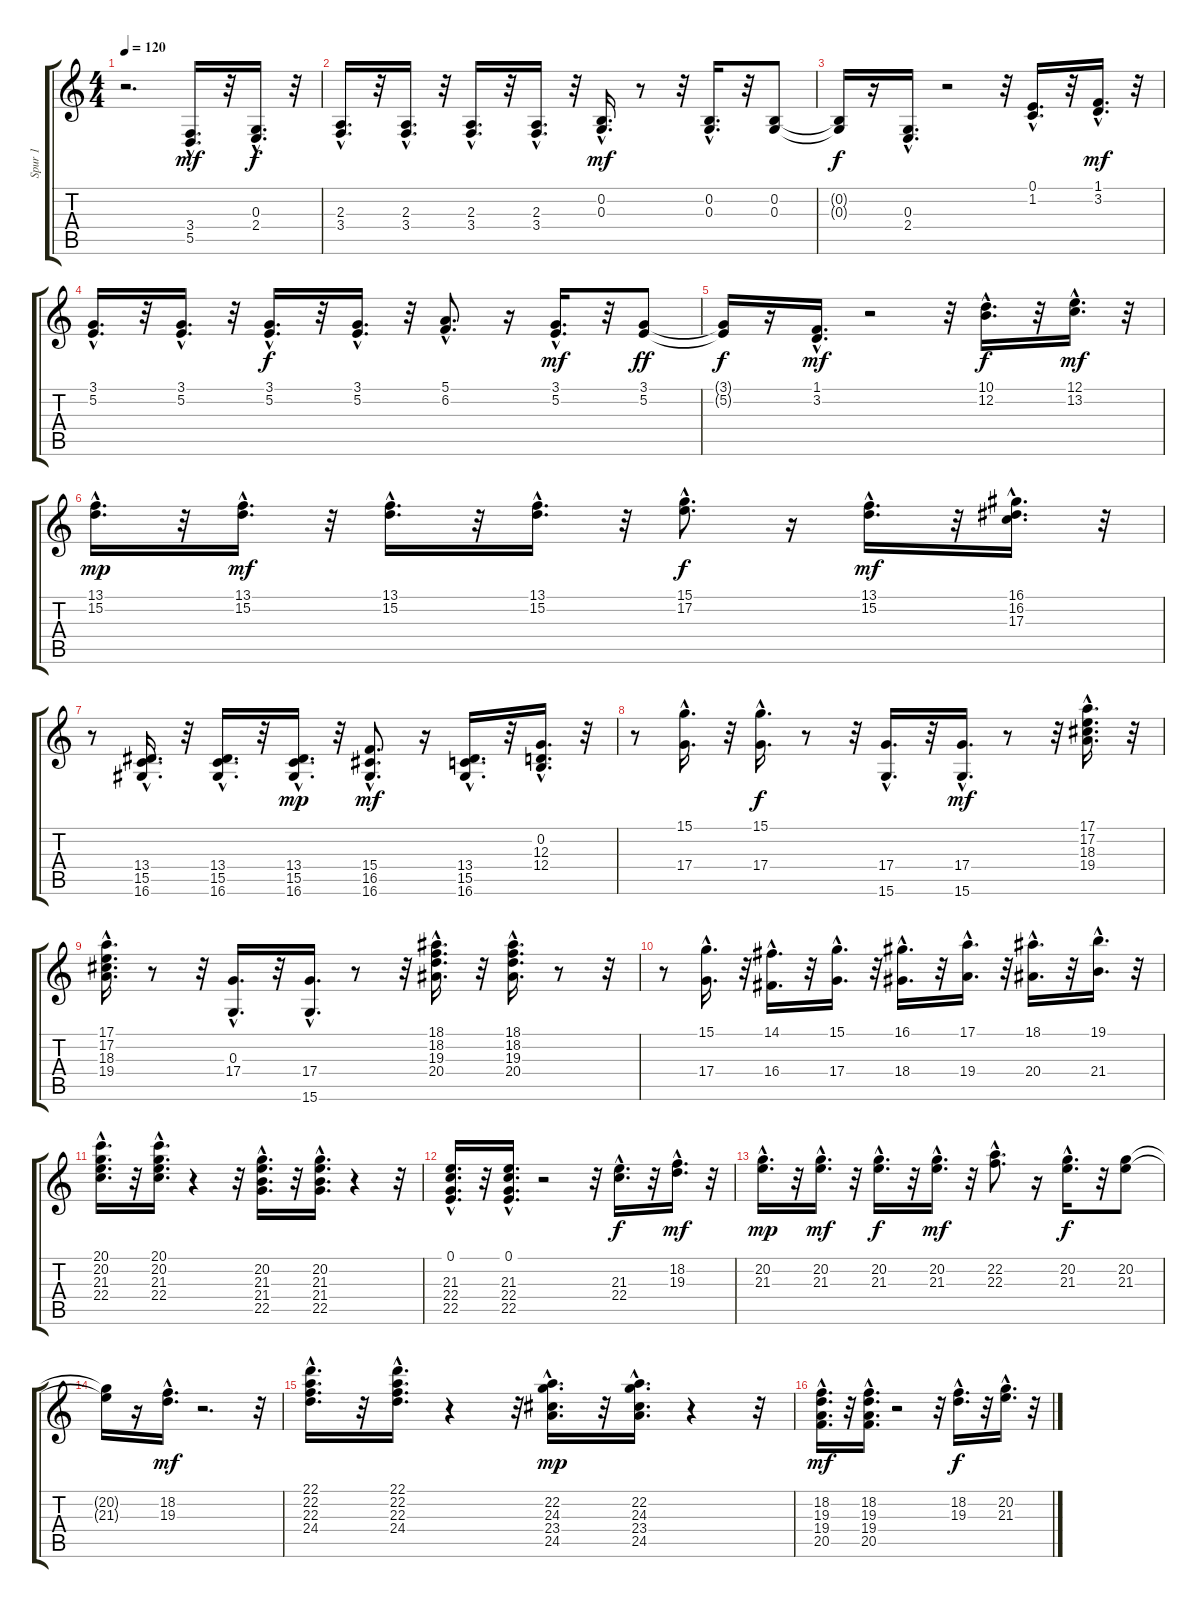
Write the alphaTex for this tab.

\track ("Spur 1" "Spur 1") {instrument electricpiano2}
\staff {score tabs}
\tuning (E4 B3 G3 D3 A2 E2) {hide}
\ts (4 4)
\tempo 120
\clef g2
\ks c
r.2{d dy mf instrument electricpiano2} (3.4{hac} 5.5{hac}).16{d} r.32 (0.3{hac} 2.4{hac}).16{d dy f} r.32 |
(2.3{hac} 3.4{hac}).16{d} r.32 (2.3{hac} 3.4{hac}).16{d} r.32 (2.3{hac} 3.4{hac}).16{d} r.32 (2.3{hac} 3.4{hac}).16{d} r.32 (0.2{hac} 0.3{hac}).16{d dy mf} r.8 r.32 (0.2{hac} 0.3{hac}).16{d} r.32 (0.2 0.3).8 |
(0.2{t} 0.3{t}).16{dy f} r.16 (0.3{hac} 2.4{hac}).16{d} r.2 r.32 (0.1{hac} 1.2{hac}).16{d instrument electricpiano2} r.32 (1.1{hac} 3.2{hac}).16{d dy mf} r.32 |
(3.1{hac} 5.2{hac}).16{d} r.32 (3.1{hac} 5.2{hac}).16{d} r.32 (3.1{hac} 5.2{hac}).16{d dy f} r.32 (3.1{hac} 5.2{hac}).16{d} r.32 (5.1{hac} 6.2{hac}).8{d} r.16 (3.1{hac} 5.2{hac}).16{d dy mf} r.32 (3.1 5.2).8{dy ff} |
(3.1{t} 5.2{t}).16{dy f} r.16 (1.1{hac} 3.2{hac}).16{d dy mf} r.2 r.32 (10.1{hac} 12.2{hac}).16{d dy f} r.32 (12.1{hac} 13.2{hac}).16{d dy mf} r.32 |
(13.1{hac} 15.2{hac}).16{d dy mp} r.32 (13.1{hac} 15.2{hac}).16{d dy mf} r.32 (13.1{hac} 15.2{hac}).16{d} r.32 (13.1{hac} 15.2{hac}).16{d} r.32 (15.1{hac} 17.2{hac}).8{d dy f} r.16 (13.1{hac} 15.2{hac}).16{d dy mf} r.32 (16.1{hac} 16.2{hac} 17.3{hac}).16{d} r.32 |
r.8 (13.4{hac} 15.5{hac} 16.6{hac}).16{d instrument electricpiano2} r.32 (13.4{hac} 15.5{hac} 16.6{hac}).16{d} r.32 (13.4{hac} 15.5{hac} 16.6{hac}).16{d dy mp} r.32 (15.4{hac} 16.5{hac} 16.6{hac}).8{d dy mf} r.16 (13.4{hac} 15.5{hac} 16.6{hac}).16{d} r.32 (0.2{hac} 12.3{hac} 12.4{hac}).16{d} r.32 |
r.8 (15.1{hac} 17.4{hac}).16{d} r.32 (15.1{hac} 17.4{hac}).16{d dy f} r.8 r.32 (17.4{hac} 15.6{hac}).16{d} r.32 (17.4{hac} 15.6{hac}).16{d dy mf} r.8 r.32 (17.1{hac} 17.2{hac} 18.3{hac} 19.4{hac}).16{d} r.32 |
(17.1{hac} 17.2{hac} 18.3{hac} 19.4{hac}).16{d instrument electricpiano2} r.8 r.32 (0.3{hac} 17.4{hac}).16{d} r.32 (17.4{hac} 15.6{hac}).16{d} r.8 r.32 (18.1{hac} 18.2{hac} 19.3{hac} 20.4{hac}).16{d} r.32 (18.1{hac} 18.2{hac} 19.3{hac} 20.4{hac}).16{d} r.8 r.32 |
r.8 (15.1{hac} 17.4{hac}).16{d} r.32 (14.1{hac} 16.4{hac}).16{d} r.32 (15.1{hac} 17.4{hac}).16{d} r.32 (16.1{hac} 18.4{hac}).16{d} r.32 (17.1{hac} 19.4{hac}).16{d} r.32 (18.1{hac} 20.4{hac}).16{d} r.32 (19.1{hac} 21.4{hac}).16{d} r.32 |
(20.1{hac} 20.2{hac} 21.3{hac} 22.4{hac}).16{d instrument electricpiano2} r.32 (20.1{hac} 20.2{hac} 21.3{hac} 22.4{hac}).16{d} r.4 r.32 (20.2{hac} 21.3{hac} 21.4{hac} 22.5{hac}).16{d} r.32 (20.2{hac} 21.3{hac} 21.4{hac} 22.5{hac}).16{d} r.4 r.32 |
(0.1{hac} 21.3{hac} 22.4{hac} 22.5{hac}).16{d instrument electricpiano2} r.32 (0.1{hac} 21.3{hac} 22.4{hac} 22.5{hac}).16{d} r.2 r.32 (21.3{hac} 22.4{hac}).16{d dy f} r.32 (18.2{hac} 19.3{hac}).16{d dy mf} r.32 |
(20.2{hac} 21.3{hac}).16{d dy mp} r.32 (20.2{hac} 21.3{hac}).16{d dy mf} r.32 (20.2{hac} 21.3{hac}).16{d dy f} r.32 (20.2{hac} 21.3{hac}).16{d dy mf} r.32 (22.2{hac} 22.3{hac}).8{d} r.16 (20.2{hac} 21.3{hac}).16{d dy f} r.32 (20.2 21.3).8 |
(20.2{t} 21.3{t}).16 r.16 (18.2{hac} 19.3{hac}).16{d dy mf} r.2{d} r.32 |
(22.1{hac} 22.2{hac} 22.3{hac} 24.4{hac}).16{d} r.32 (22.1{hac} 22.2{hac} 22.3{hac} 24.4{hac}).16{d} r.4 r.32 (22.2{hac} 24.3{hac} 23.4{hac} 24.5{hac}).16{d dy mp} r.32 (22.2{hac} 24.3{hac} 23.4{hac} 24.5{hac}).16{d} r.4 r.32 |
(18.2{hac} 19.3{hac} 19.4{hac} 20.5{hac}).16{d dy mf instrument electricpiano2} r.32 (18.2{hac} 19.3{hac} 19.4{hac} 20.5{hac}).16{d} r.2 r.32 (18.2{hac} 19.3{hac}).16{d dy f} r.32 (20.2{hac} 21.3{hac}).16{d} r.32
